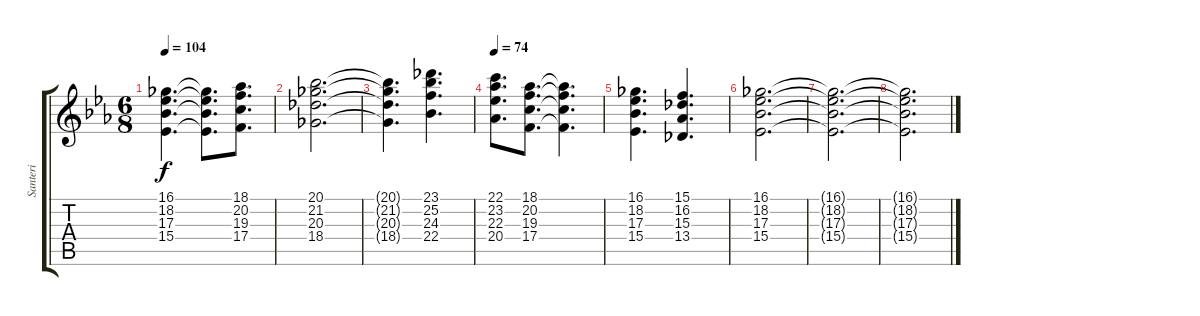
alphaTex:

\track ("Santeri" "Santeri") {instrument pad2warm}
\staff {score tabs}
\tuning (D4 A3 F3 C3 G2 D2) {hide}
\ts (6 8)
\tempo 104
\clef g2
\ks eb
(16.1{t} 18.2{t} 17.3{t} 15.4{t}).4{d dy f} (16.1{t} 18.2{t} 17.3{t} 15.4{t}).8{d} (18.1 20.2 19.3 17.4).8{d} |
(20.1 21.2 20.3 18.4).2{d} |
(20.1{t} 21.2{t} 20.3{t} 18.4{t}).4{d} (23.1 25.2 24.3 22.4).4{d} |
\tempo 74
(22.1 23.2 22.3 20.4).8{d} (18.1 20.2 19.3 17.4).8{d} (18.1{t} 20.2{t} 19.3{t} 17.4{t}).4{d} |
(16.1 18.2 17.3 15.4).4{d} (15.1 16.2 15.3 13.4).4{d} |
(16.1 18.2 17.3 15.4).2{d} |
(16.1{t} 18.2{t} 17.3{t} 15.4{t}).2{d} |
(16.1{t} 18.2{t} 17.3{t} 15.4{t}).2{d}
